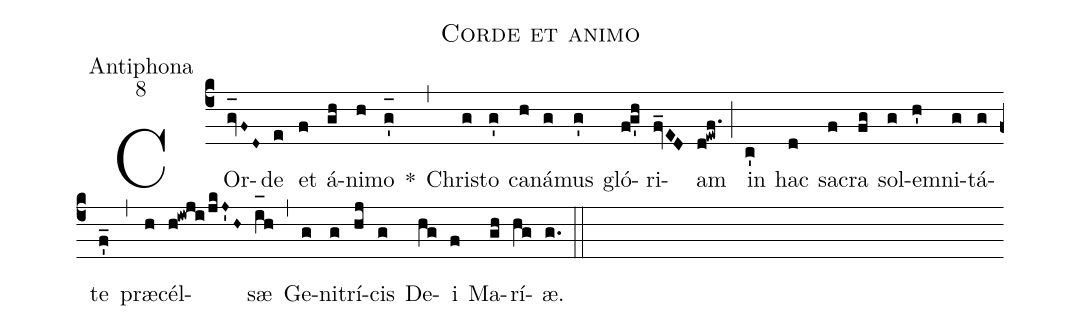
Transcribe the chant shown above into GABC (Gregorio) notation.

name:Corde et animo;
office-part:Antiphona;
mode:8;
%%
(c4) COr(gv_[oh:h]F~D~)de(e) et(f) á(gh)ni(h)mo(g'_[oh:h]) *(,) Chri(g)sto(g') ca(h)ná(g)mus(g') gló(fg'h)ri(fv_ED)am(d!ewf.) (;) in(c') hac(d) sa(f)cra(fg) sol(g)e(h')mni(g)tá(g)te(f'_) (,) præ(h)cél(h!iwji/jkJ~'H~)sæ(i_[oh:h]h) (,) Ge(g)ni(g)trí(hj)cis(g) De(hg)i(f) Ma(gh)rí(hg)æ.(g.) (::)
%<eu>E(j) u(j) o(i) u(j) a(h) e.</eu>(g.) (::)
